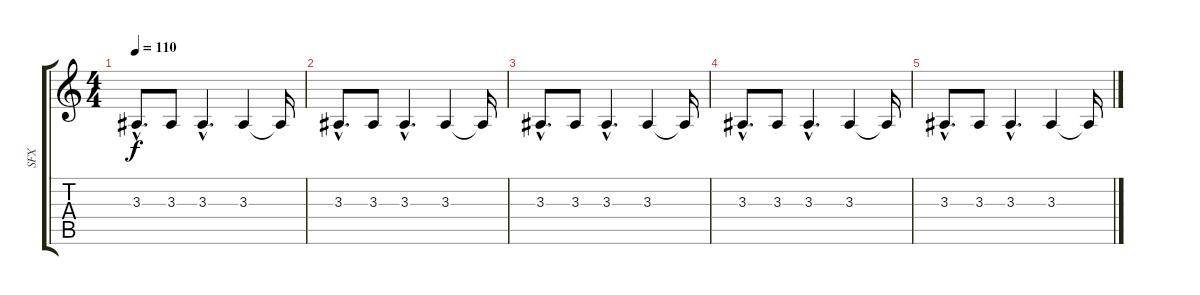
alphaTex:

\track ("SFX" "SFX") {instrument reversecymbal}
\staff {score tabs}
\tuning (E4 B3 G3 D3 A2 E2) {hide}
\ts (4 4)
\tempo 110
\clef g2
\ks c
3.3{hac}.8{d dy f} 3.3.8 3.3{hac}.4{d} 3.3.4 3.3{t}.16 |
3.3{hac}.8{d} 3.3.8 3.3{hac}.4{d} 3.3.4 3.3{t}.16 |
3.3{hac}.8{d} 3.3.8 3.3{hac}.4{d} 3.3.4 3.3{t}.16 |
3.3{hac}.8{d} 3.3.8 3.3{hac}.4{d} 3.3.4 3.3{t}.16 |
3.3{hac}.8{d} 3.3.8 3.3{hac}.4{d} 3.3.4 3.3{t}.16
